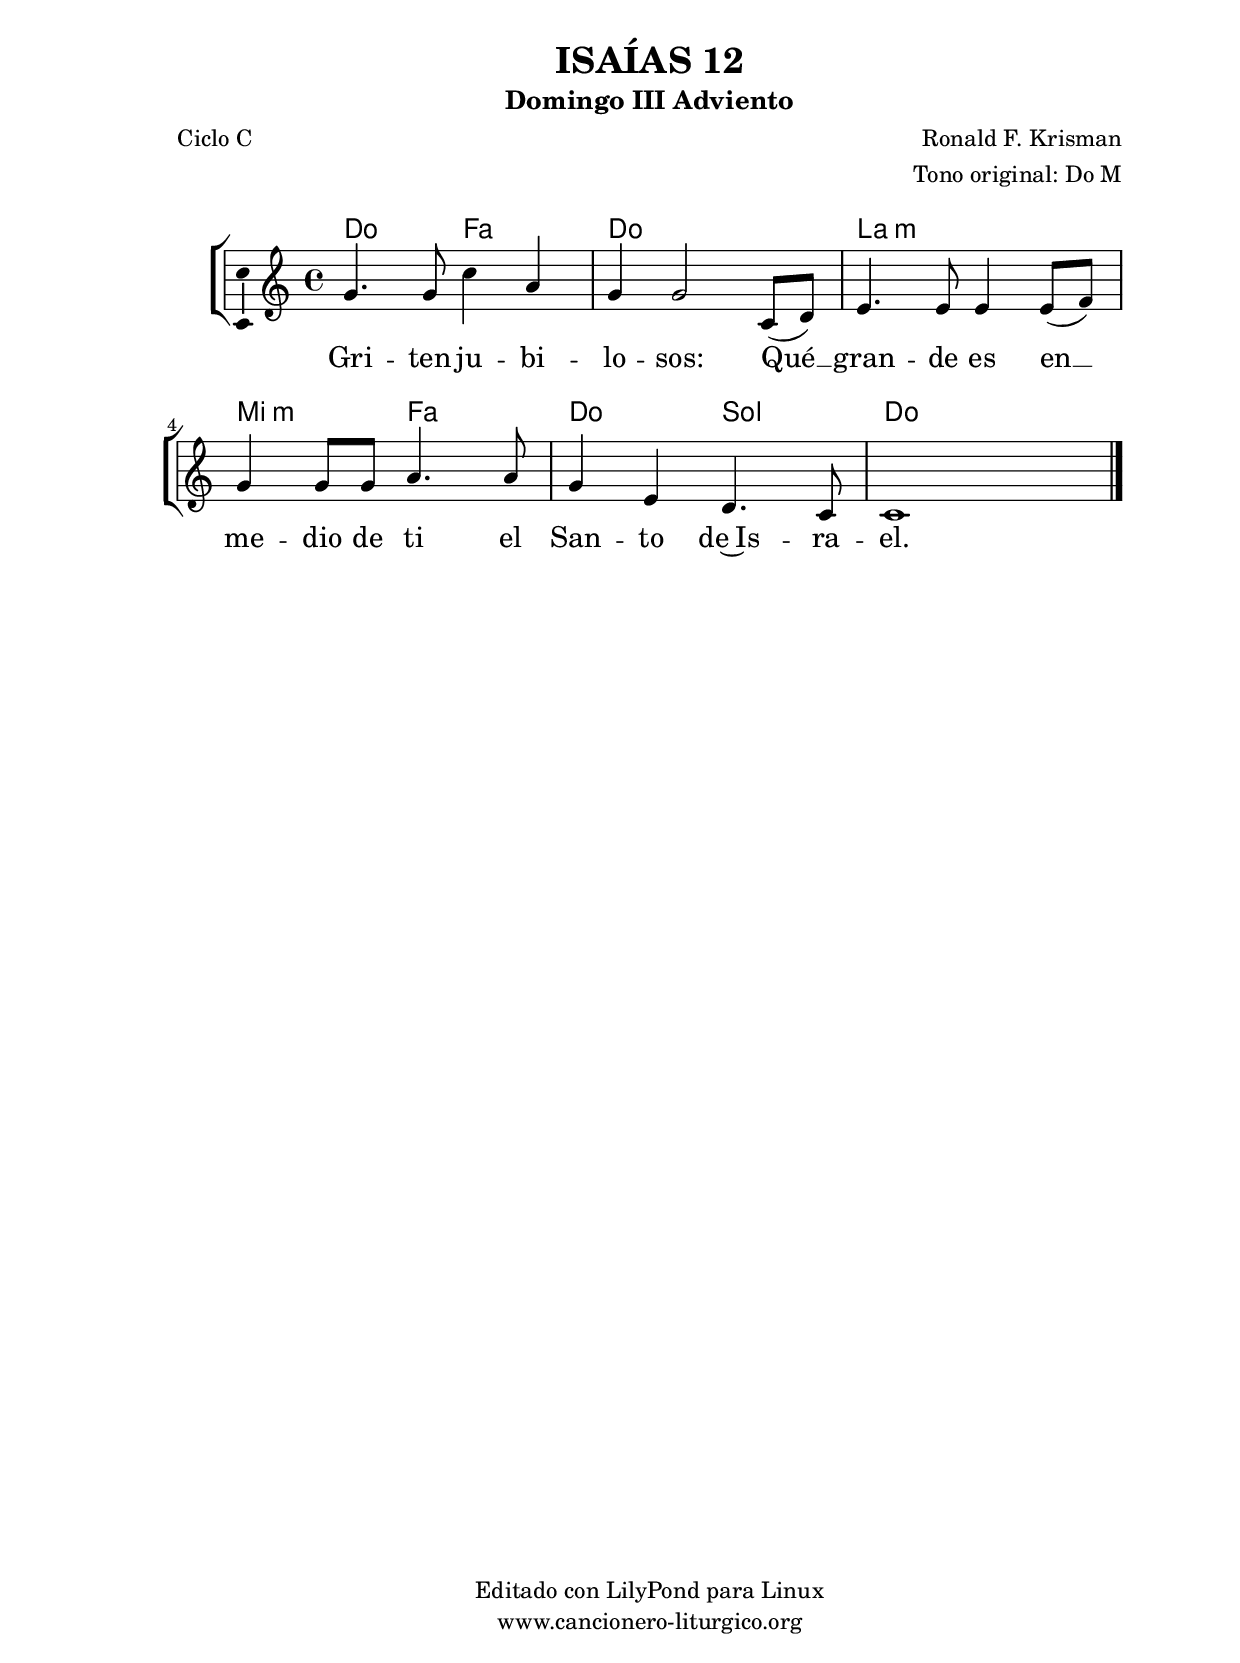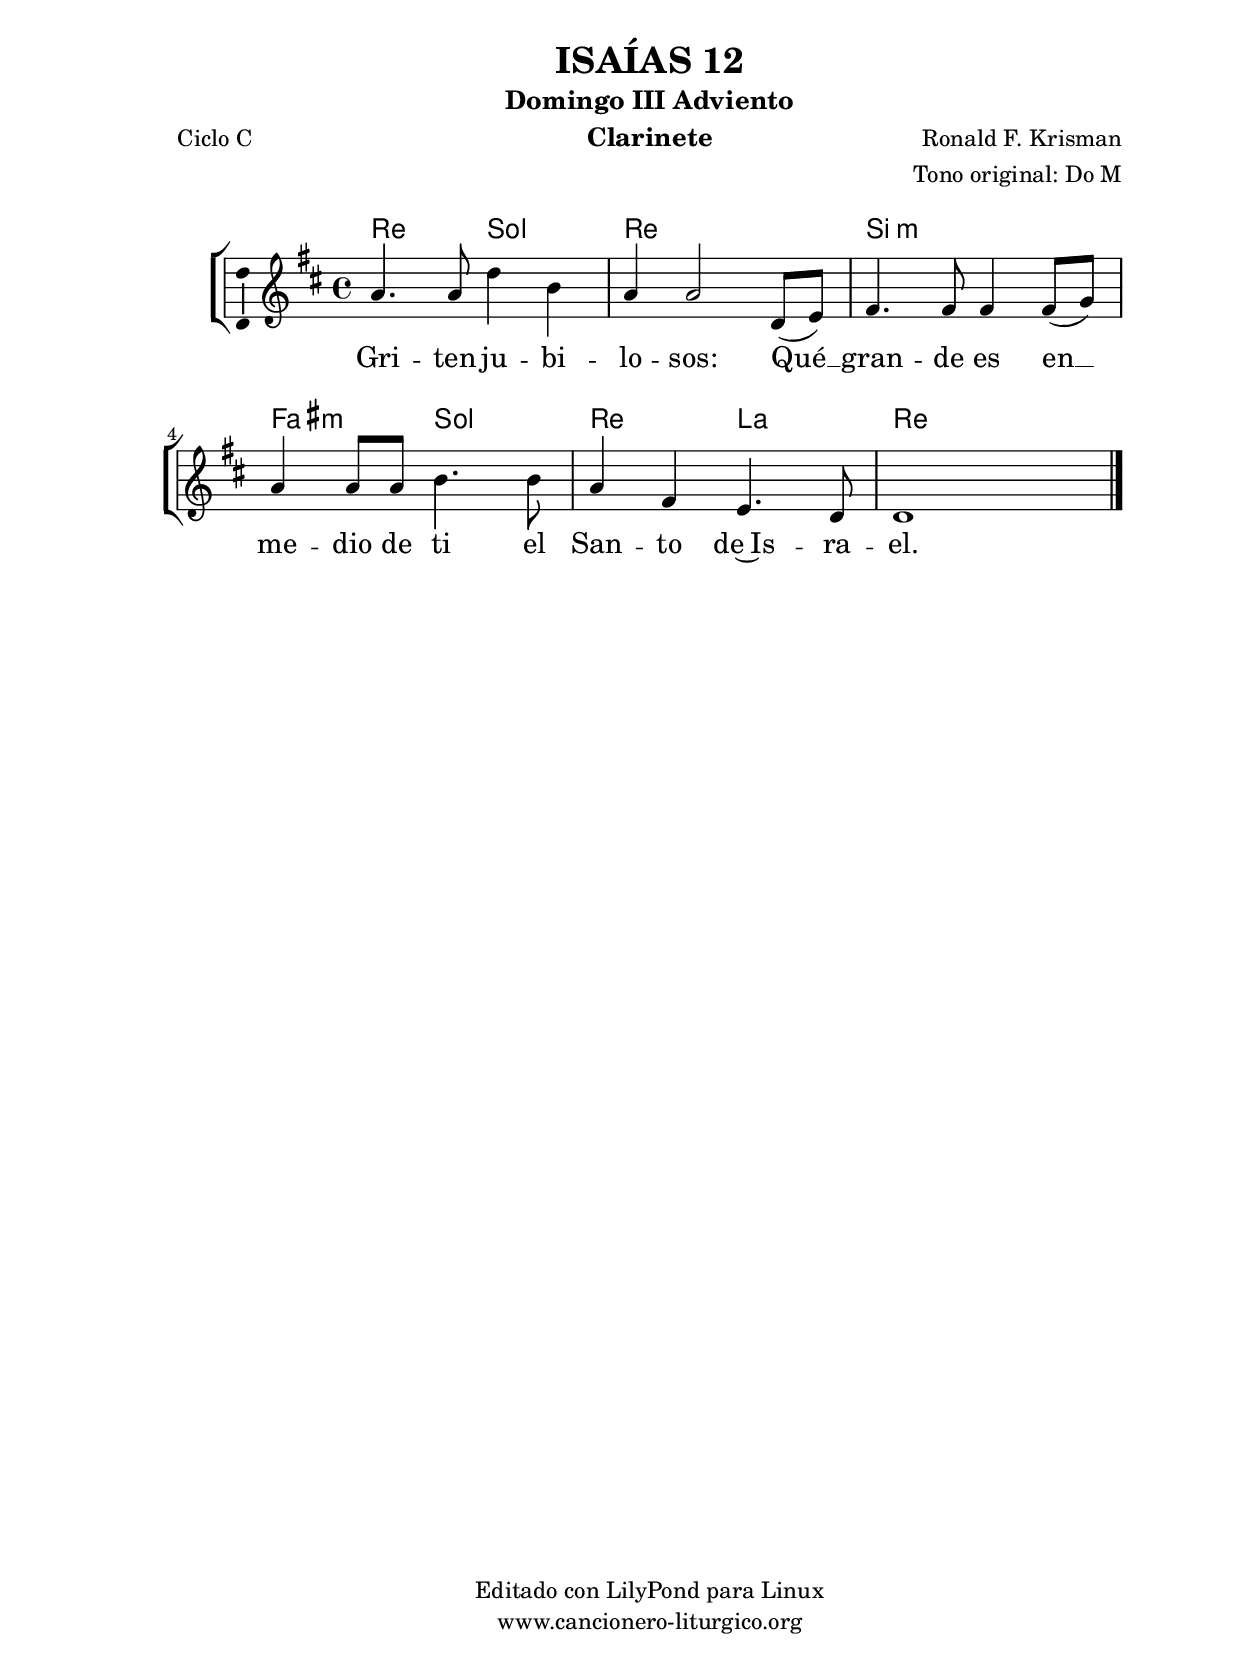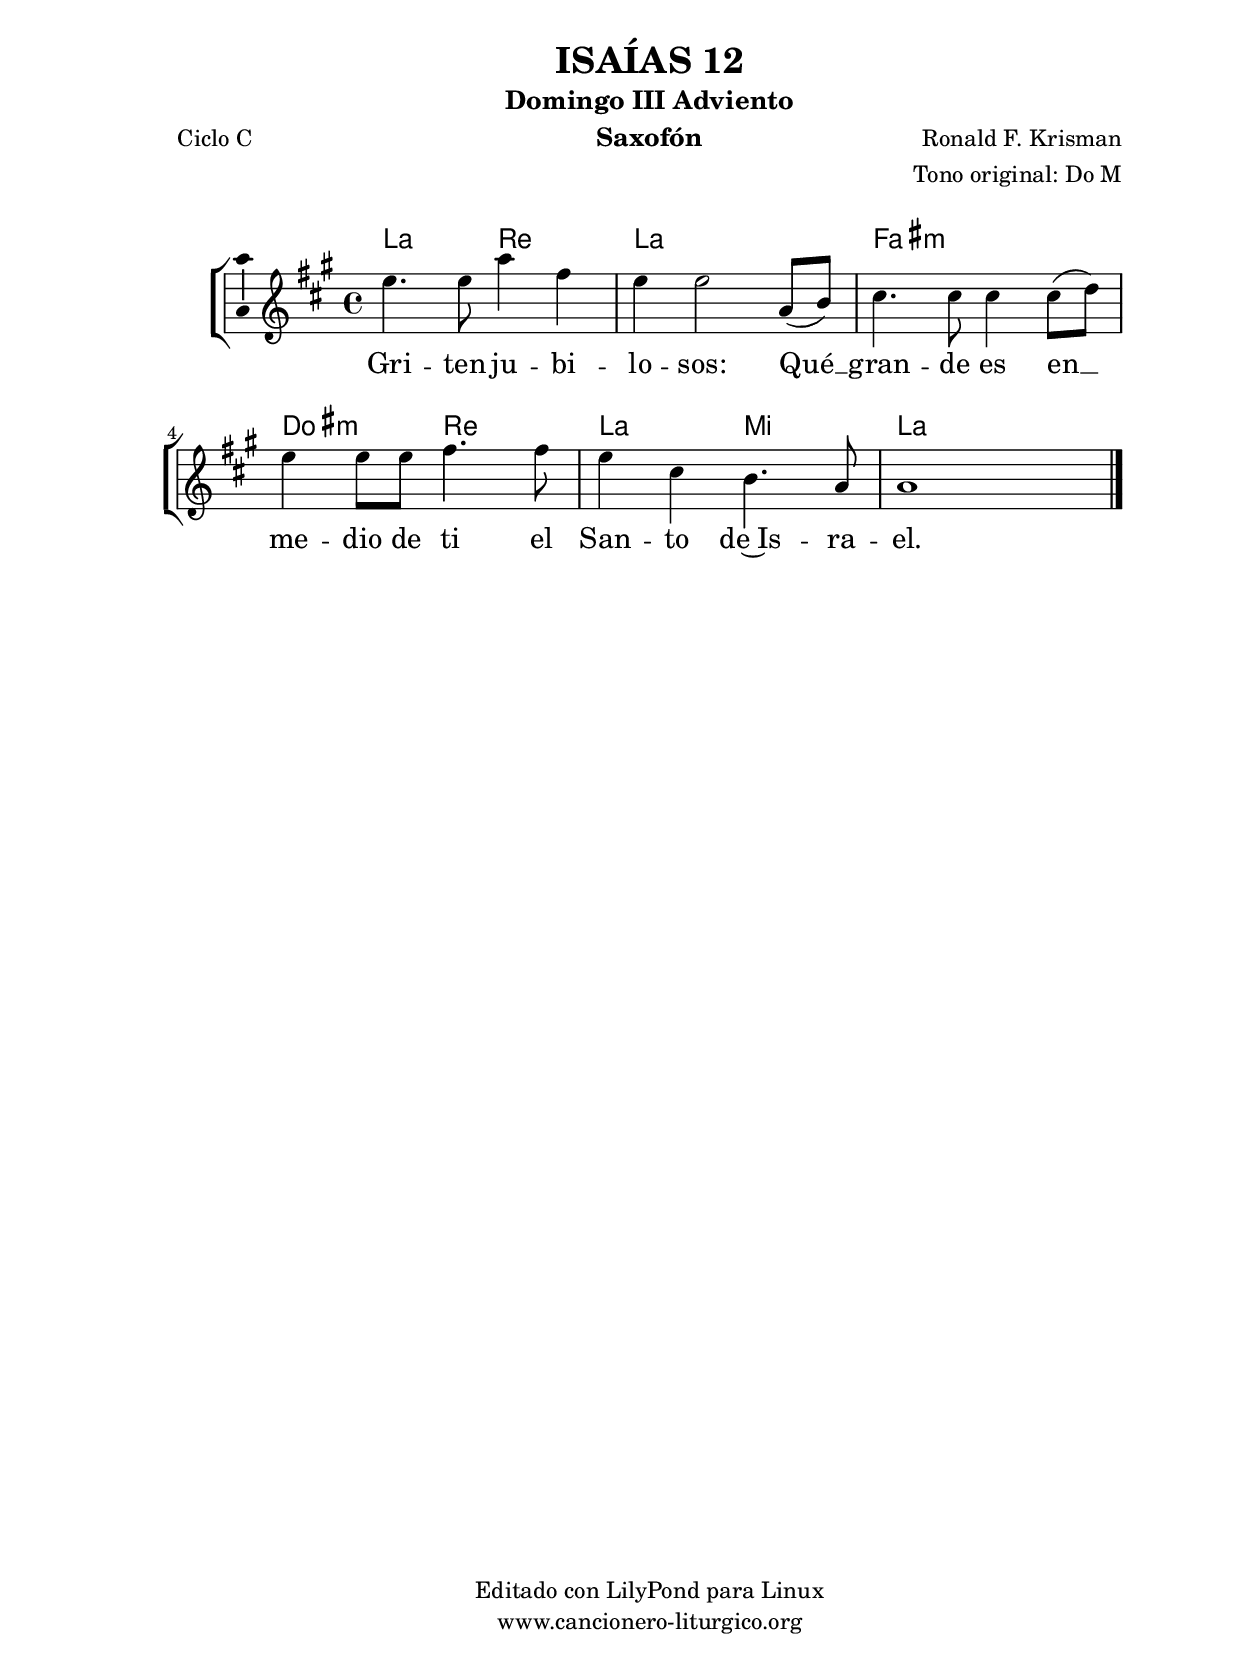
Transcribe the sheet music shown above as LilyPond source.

%
%para convertir .midi en .wav:
%timidity filename.midi -Ow -o finename.wav
%
%
%Para convertir de .wav a .mp3:
%lame -h -m j filename.wav
%
%
%para escuchar el midi:
%timidity nombrefichero.midi
%


%versión de lilypond para la que se ha escrito esta partitura:
\version "2.16.0"

	%Tamaño papel
	#(set-default-paper-size "a4")
	%Tamaño partitura
	#(set-global-staff-size 20)
	%No responde al pulsar sobre una nota
	#(ly:set-option 'point-and-click #f)

%parámetros del encabezamiento:
\header {
	title = "ISAÍAS 12"
	subtitle = "Domingo III Adviento"
	composer = "Ronald F. Krisman"
	poet = "Ciclo C"
	meter = ""
	arranger = "Tono original: Do M"
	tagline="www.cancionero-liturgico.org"
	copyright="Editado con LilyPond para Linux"
	}

%parámetros asociados al papel:
\paper  {
	oddHeaderMarkup = \markup {\fill-line { \on-the-fly #not-first-page \fromproperty #'header:title \on-the-fly #not-first-page \fromproperty #'header:composer }}
	evenHeaderMarkup = \markup {\fill-line { \fromproperty #'header:composer \fromproperty #'header:title }}
	#(set-paper-size "a4")
	print-page-number = ##f
	first-page-number = 1
	print-first-page-number = ##f
%	head-separation = 3.0 \cm
	top-margin = 2.0 \cm
	bottom-margin = 0.5\cm
%%%	bottom-margin = -1.0\cm
	left-margin = 3.0 \cm
	line-width = 16.0 \cm 
	indent = 8\mm
	interscoreline = 2.\mm
	between-system-space = 15\mm
%	para que las partituras no llenen la hoja:
	ragged-bottom = ##t
%	idem para la última hoja:
	ragged-last-bottom = ##f
%	para que las partituras llenen el ancho del papel:
	ragged-last = ##f
	after-title-space = 2.5 \cm
%page-count=1
%system-count=8

	%Flexible Vertical Spacing
%	markup-markup-spacing =
%	#'((basic-distance . 15) (minimum-distance . 15) (padding . 3))
	markup-system-spacing =
	#'((basic-distance . 15) (minimum-distance . 15) (padding . 3))
	system-system-spacing =
	#'((basic-distance . 15) (minimum-distance . 15) (padding . 3))
	score-system-spacing =
	#'((basic-distance . 15) (minimum-distance . 15) (padding . 5))
%	top-system-spacing = % header
%	#'((basic-distance . 8) (minimum-distance . 0) (padding . 3))
%	top-markup-spacing =
%	#'((basic-distance . 20) (minimum-distance . 20) (padding . 3))
	last-bottom-spacing = % footer
	#'((basic-distance . 5) (minimum-distance . 5) (padding . 3))
%	score-markup-spacing =
%	#'((basic-distance . 16) (minimum-distance . 13) (padding . 3))

	}


%parámetros que afectan a toda la partitura:
global =  {
	%clave de sol (G):
	\clef G
	%armadura:
%	\transpose a g
	\key c \major
	\tempo 4=100
	\set Score.tempoHideNote = ##t
	}


acordes = {
	\italianChords
	\chordmode {
%	\transpose a g
{
c2 f c c a:m a:m e:m f c g c s2
	}
	}
}


melodia = 
%	\transpose a g
{
	\relative c''{
	\time 4/4

g4. g8 c4 a
g4 g2 c,8 (d)
e4. e8 e4 e8 (f)
g4 g8 g a4. a8
g4 e d4. c8
c1

	\bar "|."
	}
	}


texto = \lyricmode {
Gri -- ten ju -- bi -- lo -- sos:
Qué __ gran -- de es en __ me -- dio de ti el San -- to de~Is -- ra -- el.
	}


acordesStaff = \context ChordNames = acordesStaff <<
	\set chordChanges = ##t
	\acordes
	>>


vozStaff = \context Voice = vozStaff
\with {\consists "Ambitus_engraver"}
<<
%	\set Staff.instrumentName = ""
%	\set Staff.shortInstrumentName = ""
%	\set Staff.midiInstrument = #"clarinet"
%	\set Staff.midiInstrument = #"cello"
%	\set Staff.midiInstrument = #"flute"
	\set Staff.midiInstrument = #"electric guitar (jazz)"
%	\set Staff.midiInstrument = #"english horn"
%	\set Staff.midiInstrument = #"violin"
%	\set Staff.midiInstrument = #"glockenspiel"
	\set Staff.midiMinimumVolume = #0.7
	\set Staff.midiMaximumVolume = #0.9
	\global
	\melodia
	>>


textoStaff = \context Lyrics = textoStaff <<
	\lyricsto vozStaff \texto
	>>

\book {
	\score {
		\context ChoirStaff {
			\override StaffGroup.SystemStartBracket #'collapse-height = #1
			\override Score.SystemStartBar #'collapse-height = #1
			<<
			\acordesStaff
			\vozStaff
			\textoStaff
			>>
			}
		\layout {
	    		\context {
				\Lyrics
				\override LyricText #'font-size = #2
				}
	   		 \context {
				\Score
				%fontSize = #3
				\override StaffSymbol #'staff-space = #(magstep +3)
				%\override Beam #'thickness = #0.55
				%\override SpacingSpanner #'spacing-increment = #1.0
				%\override Slur #'height-limit = #1.5
				}
			}
		}
	\score {
		\unfoldRepeats
		\context ChoirStaff {
			<<
			\acordesStaff
			\vozStaff
			>>
			}
		\midi {
	  		\context {
	  			\Score
				tempoWholesPerMinute = #(ly:make-moment 70 4)
				}
			}
		}
	}

%Partitura para clarinete
#(define output-suffix "C")
\book {
	\header{
		instrument = "Clarinete"
		}
	\score {
		\context ChoirStaff {
			\override StaffGroup.SystemStartBracket #'collapse-height = #1
			\override Score.SystemStartBar #'collapse-height = #1
\transpose c d
			<<
			\acordesStaff
			\vozStaff
			\textoStaff
			>>
			}
		\layout {
	    		\context {
				\Lyrics
				\override LyricText #'font-size = #2
				}
	   		 \context {
				\Score
				%fontSize = #3
				\override StaffSymbol #'staff-space = #(magstep +3)
				%\override Beam #'thickness = #0.55
				%\override SpacingSpanner #'spacing-increment = #1.0
				%\override Slur #'height-limit = #1.5
				}
			}
		}
	}

%Partitura para saxofón
#(define output-suffix "S")
\book {
	\header{
		instrument = "Saxofón"
		}
	\score {
		\context ChoirStaff {
			\override StaffGroup.SystemStartBracket #'collapse-height = #1
			\override Score.SystemStartBar #'collapse-height = #1
\transpose c a
			<<
			\acordesStaff
			\vozStaff
			\textoStaff
			>>
			}
		\layout {
	    		\context {
				\Lyrics
				\override LyricText #'font-size = #2
				}
	   		 \context {
				\Score
				%fontSize = #3
				\override StaffSymbol #'staff-space = #(magstep +3)
				%\override Beam #'thickness = #0.55
				%\override SpacingSpanner #'spacing-increment = #1.0
				%\override Slur #'height-limit = #1.5
				}
			}
		}
	}

